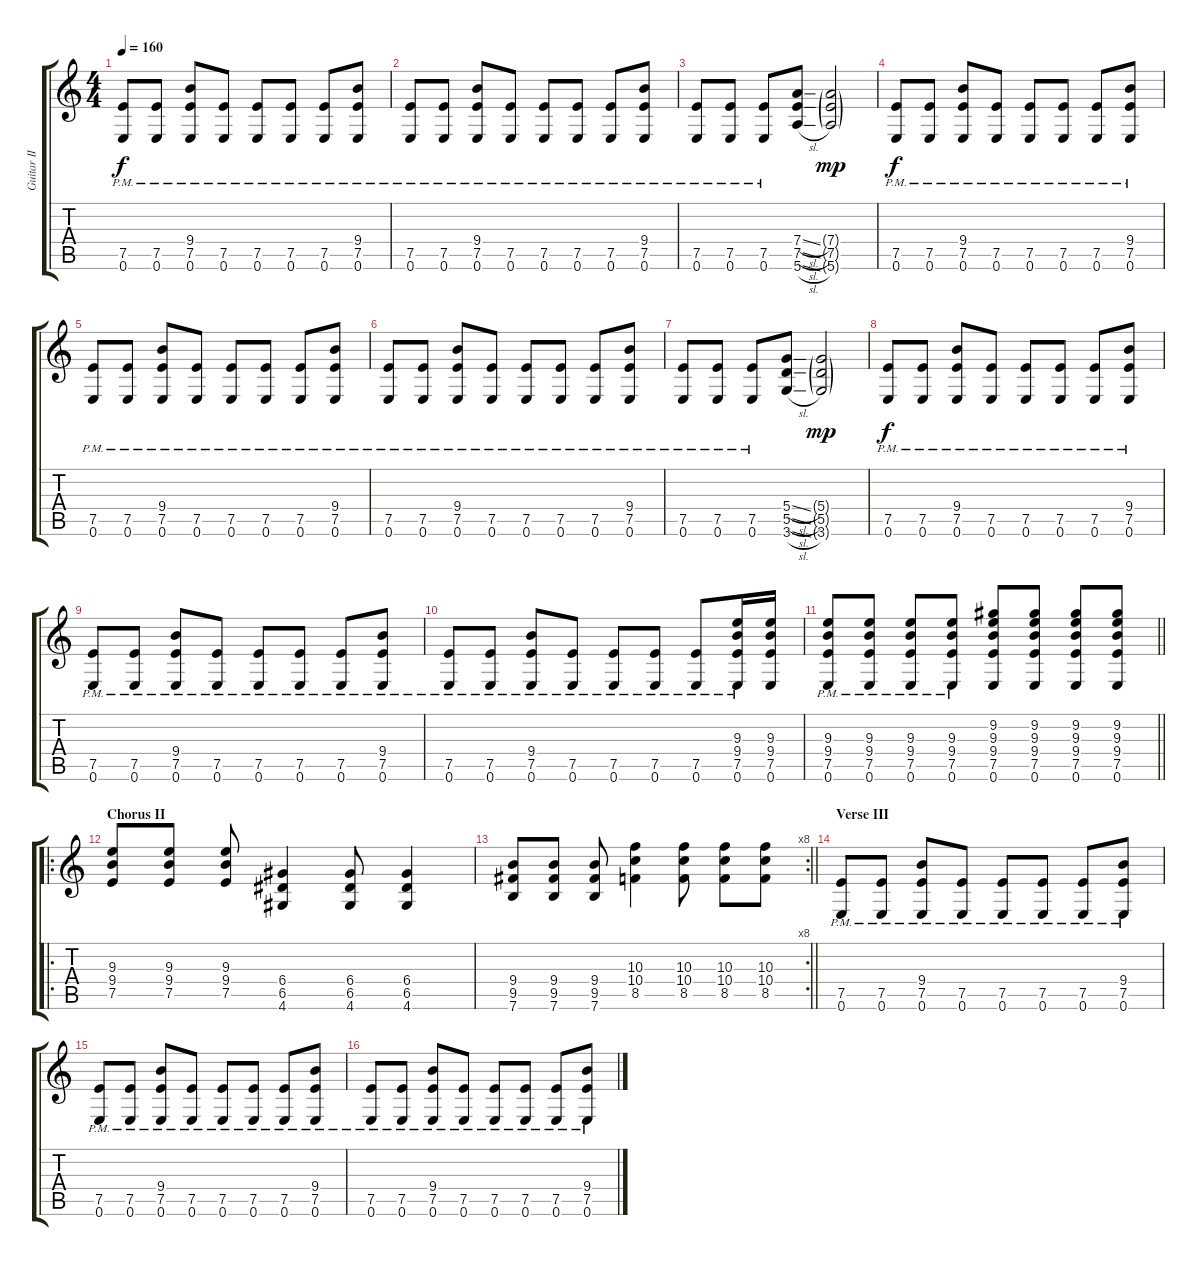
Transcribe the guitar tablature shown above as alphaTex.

\track ("Guitar II (optional)" "Guitar II ") {instrument distortionguitar}
\staff {score tabs}
\tuning (E4 B3 G3 D3 A2 E2) {hide}
\ts (4 4)
\tempo 160
\clef g2
\ks c
(7.5{pm} 0.6{pm}).8{dy f} (7.5{pm} 0.6{pm}).8 (9.4{pm} 7.5{pm} 0.6{pm}).8 (7.5{pm} 0.6{pm}).8 (7.5{pm} 0.6{pm}).8 (7.5{pm} 0.6{pm}).8 (7.5{pm} 0.6{pm}).8 (9.4{pm} 7.5{pm} 0.6{pm}).8 |
(7.5{pm} 0.6{pm}).8 (7.5{pm} 0.6{pm}).8 (9.4{pm} 7.5{pm} 0.6{pm}).8 (7.5{pm} 0.6{pm}).8 (7.5{pm} 0.6{pm}).8 (7.5{pm} 0.6{pm}).8 (7.5{pm} 0.6{pm}).8 (9.4{pm} 7.5{pm} 0.6{pm}).8 |
(7.5{pm} 0.6{pm}).8 (7.5{pm} 0.6{pm}).8 (7.5{pm} 0.6{pm}).8 (7.4{sl} 7.5{sl} 5.6{sl}).8 (7.4{g} 7.5{g} 5.6{g}).2{dy mp} |
(7.5{pm} 0.6{pm}).8{dy f} (7.5{pm} 0.6{pm}).8 (9.4{pm} 7.5{pm} 0.6{pm}).8 (7.5{pm} 0.6{pm}).8 (7.5{pm} 0.6{pm}).8 (7.5{pm} 0.6{pm}).8 (7.5{pm} 0.6{pm}).8 (9.4{pm} 7.5{pm} 0.6{pm}).8 |
(7.5{pm} 0.6{pm}).8 (7.5{pm} 0.6{pm}).8 (9.4{pm} 7.5{pm} 0.6{pm}).8 (7.5{pm} 0.6{pm}).8 (7.5{pm} 0.6{pm}).8 (7.5{pm} 0.6{pm}).8 (7.5{pm} 0.6{pm}).8 (9.4{pm} 7.5{pm} 0.6{pm}).8 |
(7.5{pm} 0.6{pm}).8 (7.5{pm} 0.6{pm}).8 (9.4{pm} 7.5{pm} 0.6{pm}).8 (7.5{pm} 0.6{pm}).8 (7.5{pm} 0.6{pm}).8 (7.5{pm} 0.6{pm}).8 (7.5{pm} 0.6{pm}).8 (9.4{pm} 7.5{pm} 0.6{pm}).8 |
(7.5{pm} 0.6{pm}).8 (7.5{pm} 0.6{pm}).8 (7.5{pm} 0.6{pm}).8 (5.4{sl} 5.5{sl} 3.6{sl}).8 (5.4{g} 5.5{g} 3.6{g}).2{dy mp} |
(7.5{pm} 0.6{pm}).8{dy f} (7.5{pm} 0.6{pm}).8 (9.4{pm} 7.5{pm} 0.6{pm}).8 (7.5{pm} 0.6{pm}).8 (7.5{pm} 0.6{pm}).8 (7.5{pm} 0.6{pm}).8 (7.5{pm} 0.6{pm}).8 (9.4{pm} 7.5{pm} 0.6{pm}).8 |
(7.5{pm} 0.6{pm}).8 (7.5{pm} 0.6{pm}).8 (9.4{pm} 7.5{pm} 0.6{pm}).8 (7.5{pm} 0.6{pm}).8 (7.5{pm} 0.6{pm}).8 (7.5{pm} 0.6{pm}).8 (7.5{pm} 0.6{pm}).8 (9.4{pm} 7.5{pm} 0.6{pm}).8 |
(7.5{pm} 0.6{pm}).8 (7.5{pm} 0.6{pm}).8 (9.4{pm} 7.5{pm} 0.6{pm}).8 (7.5{pm} 0.6{pm}).8 (7.5{pm} 0.6{pm}).8 (7.5{pm} 0.6{pm}).8 (7.5{pm} 0.6{pm}).8 (9.3 9.4{pm} 7.5{pm} 0.6{pm}).16 (9.3 9.4 7.5 0.6).16 |
\barLineRight lightlight
(9.3 9.4 7.5{pm} 0.6{pm}).8 (9.3 9.4 7.5{pm} 0.6{pm}).8 (9.3 9.4{pm} 7.5{pm} 0.6{pm}).8 (9.3 9.4 7.5{pm} 0.6{pm}).8 (9.2 9.3 9.4 7.5 0.6).8 (9.2 9.3 9.4 7.5 0.6).8 (9.2 9.3 9.4 7.5 0.6).8 (9.2 9.3 9.4 7.5 0.6).8 |
\ro
\section ("" "Chorus II")
(9.3 9.4 7.5).8 (9.3 9.4 7.5).8 (9.3 9.4 7.5).8 (6.4 6.5 4.6).4 (6.4 6.5 4.6).8 (6.4 6.5 4.6).4 |
\rc 8
\barLineRight lightlight
(9.4 9.5 7.6).8 (9.4 9.5 7.6).8 (9.4 9.5 7.6).8 (10.3 10.4 8.5).4 (10.3 10.4 8.5).8 (10.3 10.4 8.5).8 (10.3 10.4 8.5).8 |
\section ("" "Verse III")
(7.5{pm} 0.6{pm}).8 (7.5{pm} 0.6{pm}).8 (9.4{pm} 7.5{pm} 0.6{pm}).8 (7.5{pm} 0.6{pm}).8 (7.5{pm} 0.6{pm}).8 (7.5{pm} 0.6{pm}).8 (7.5{pm} 0.6{pm}).8 (9.4{pm} 7.5{pm} 0.6{pm}).8 |
(7.5{pm} 0.6{pm}).8 (7.5{pm} 0.6{pm}).8 (9.4{pm} 7.5{pm} 0.6{pm}).8 (7.5{pm} 0.6{pm}).8 (7.5{pm} 0.6{pm}).8 (7.5{pm} 0.6{pm}).8 (7.5{pm} 0.6{pm}).8 (9.4{pm} 7.5{pm} 0.6{pm}).8 |
(7.5{pm} 0.6{pm}).8 (7.5{pm} 0.6{pm}).8 (9.4{pm} 7.5{pm} 0.6{pm}).8 (7.5{pm} 0.6{pm}).8 (7.5{pm} 0.6{pm}).8 (7.5{pm} 0.6{pm}).8 (7.5{pm} 0.6{pm}).8 (9.4{pm} 7.5{pm} 0.6{pm}).8
